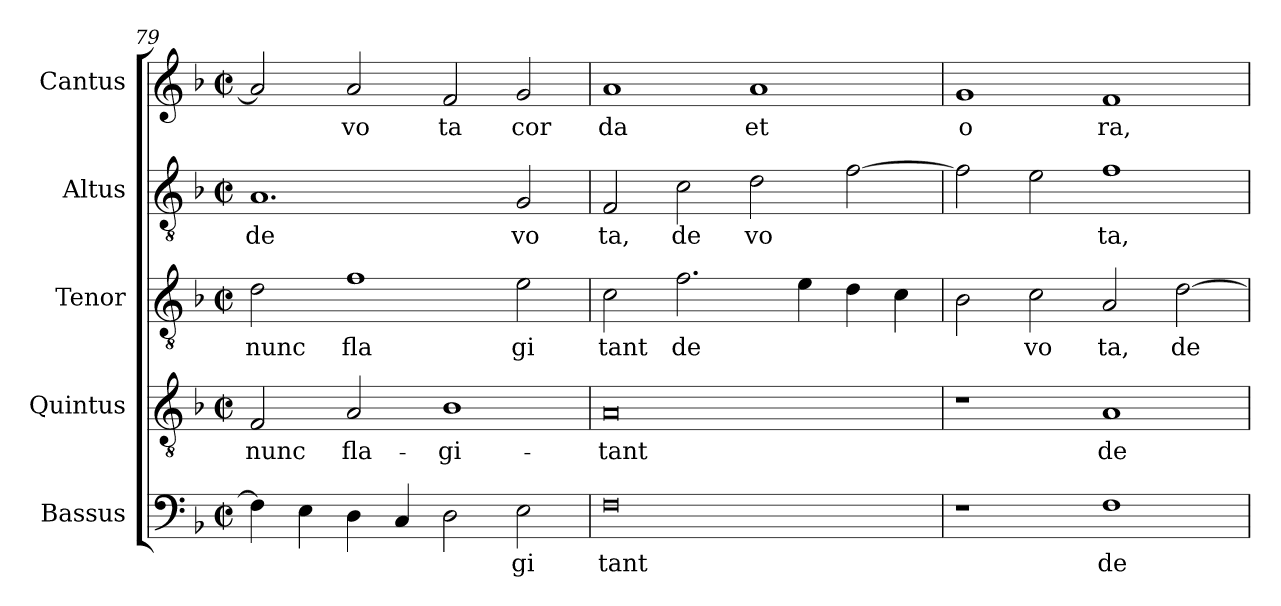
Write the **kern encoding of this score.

**kern	**text	**kern	**text	**kern	**text	**kern	**text	**kern	**text
*part5	*part5	*part4	*part4	*part3	*part3	*part2	*part2	*part1	*part1
*staff5	*staff5	*staff4	*staff4	*staff3	*staff3	*staff2	*staff2	*staff1	*staff1
*I"Bassus	*	*I"Quintus	*	*I"Tenor	*	*I"Altus	*	*I"Cantus	*
*clefF4	*	*clefGv2	*	*clefGv2	*	*clefGv2	*	*clefG2	*
*k[b-]	*	*k[b-]	*	*k[b-]	*	*k[b-]	*	*k[b-]	*
*F:	*	*F:	*	*F:	*	*F:	*	*F:	*
*M2/2	*	*M2/2	*	*M2/2	*	*M2/2	*	*M2/2	*
*met(c|)	*	*met(c|)	*	*met(c|)	*	*met(c|)	*	*met(c|)	*
=79	=79	=79	=79	=79	=79	=79	=79	=79	=79
!	!	!	!LO:LY:b:cj	!	!LO:LY:b:cj	!	!LO:LY:b:cj	!	!
4F\]	.	2F/	nunc	2d\	nunc	1.A	de	2a/]	.
4E\	.	.	.	.	.	.	.	.	.
!	!	!	!LO:LY:b:cj	!	!LO:LY:b:cj	!	!	!	!LO:LY:b:cj
4D\	.	2A/	fla-	1f	fla	.	.	2a/	vo
4C/	.	.	.	.	.	.	.	.	.
!	!	!	!LO:LY:b:cj	!	!	!	!	!	!LO:LY:b:cj
2D\	.	1B-	-gi-	.	.	.	.	2f/	ta
!	!LO:LY:b:cj	!	!	!	!LO:LY:b:cj	!	!LO:LY:b:cj	!	!LO:LY:b:cj
2E\	gi	.	.	2e\	gi	2G/	vo	2g/	cor
=80	=80	=80	=80	=80	=80	=80	=80	=80	=80
!	!LO:LY:b:cj	!	!LO:LY:b:cj	!	!LO:LY:b:cj	!	!LO:LY:b:cj	!	!LO:LY:b:cj
0F	tant	0A	-tant	2c\	tant	2F/	ta,	1a	da
!	!	!	!	!	!LO:LY:b:cj	!	!LO:LY:b:cj	!	!
.	.	.	.	2.f\	de	2c\	de	.	.
!	!	!	!	!	!	!	!LO:LY:b:cj	!	!LO:LY:b:cj
.	.	.	.	.	.	2d\	vo	1a	et
.	.	.	.	4e\	.	.	.	.	.
.	.	.	.	4d\	.	[>2f\	.	.	.
.	.	.	.	4c\	.	.	.	.	.
=81	=81	=81	=81	=81	=81	=81	=81	=81	=81
!	!	!	!	!	!	!	!	!	!LO:LY:b:cj
1r	.	1r	.	2B-\	.	2f\]	.	1g	o
!	!	!	!	!	!LO:LY:b:cj	!	!	!	!
.	.	.	.	2c\	vo	2e\	.	.	.
!	!LO:LY:b:cj	!	!LO:LY:b:cj	!	!LO:LY:b:cj	!	!LO:LY:b:cj	!	!LO:LY:b:cj
1F	de	1A	de-	2A/	ta,	1f	ta,	1f	ra,
!	!	!	!	!	!LO:LY:b:cj	!	!	!	!
.	.	.	.	[>2d\	de	.	.	.	.
=	=	=	=	=	=	=	=	=	=
*-	*-	*-	*-	*-	*-	*-	*-	*-	*-
